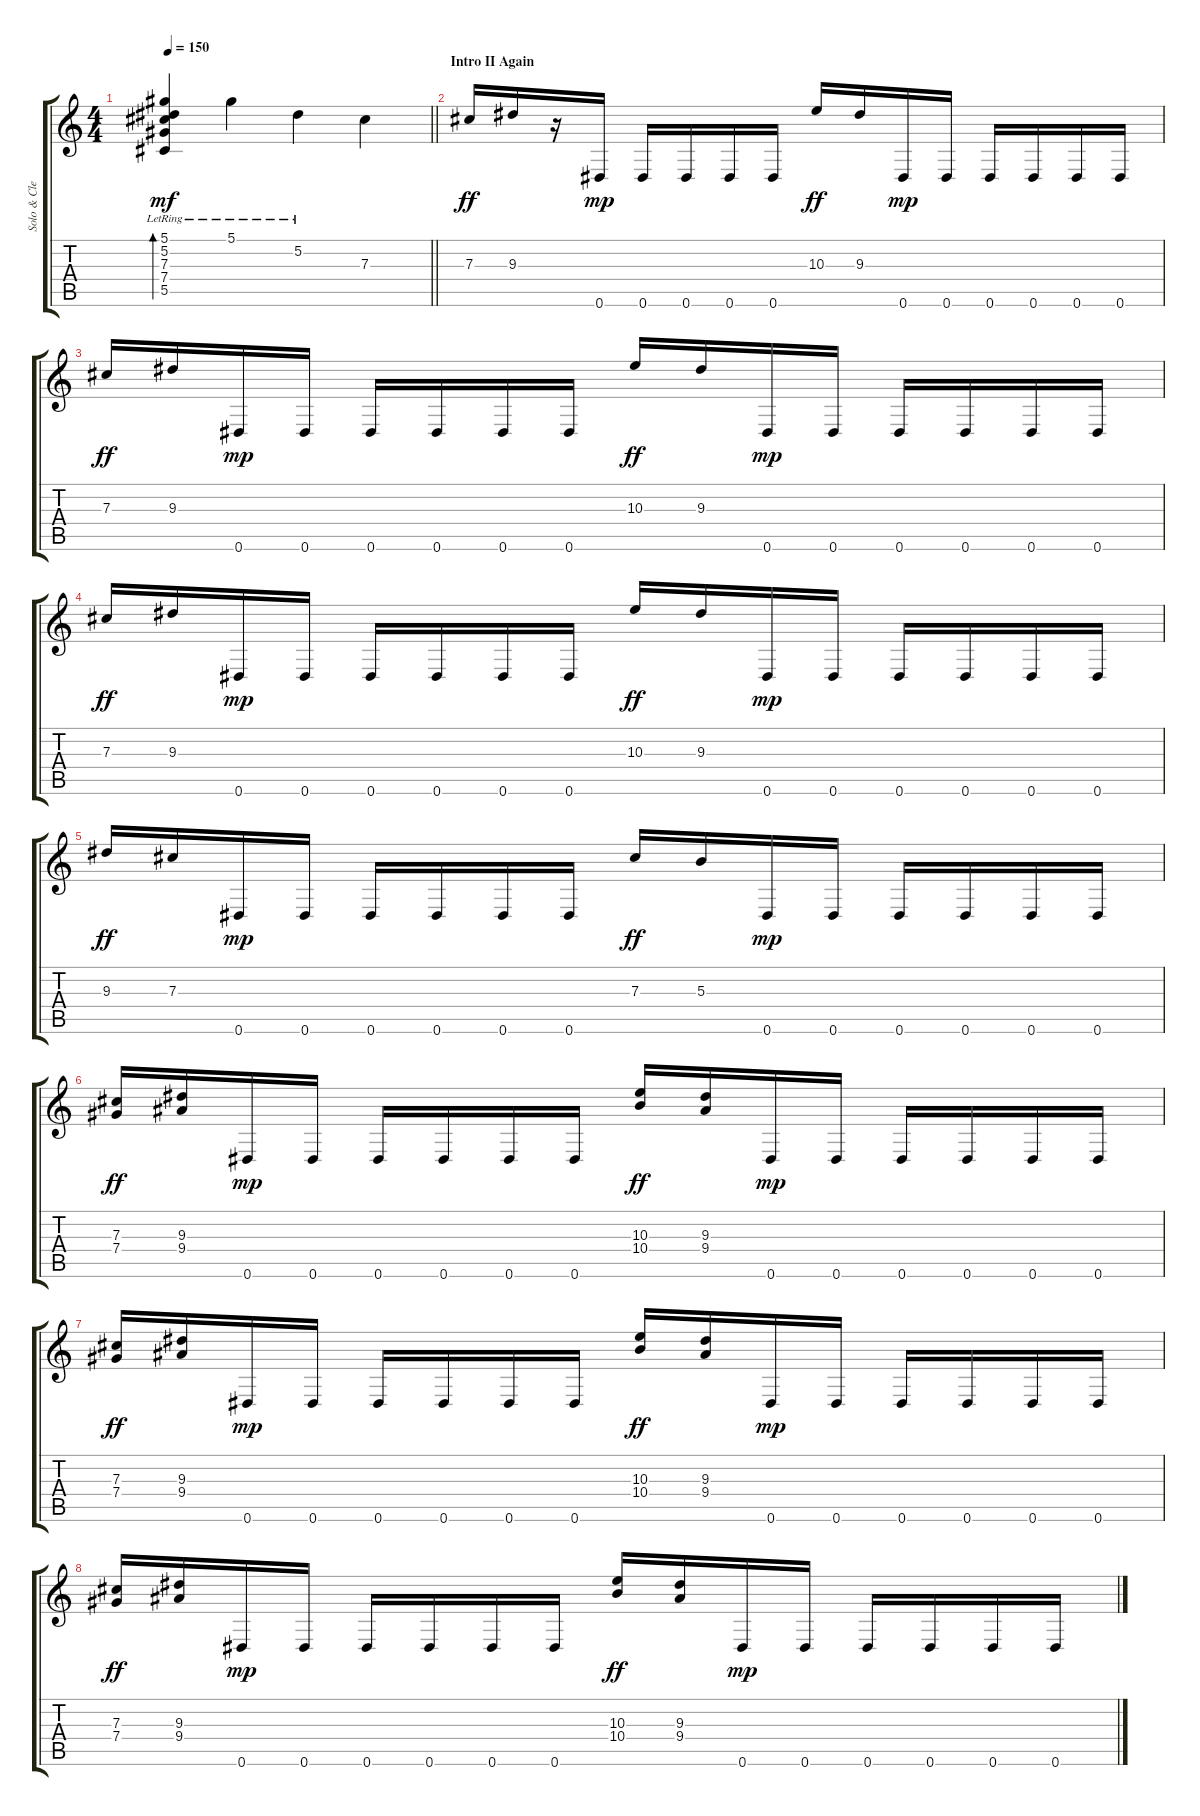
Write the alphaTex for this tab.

\track ("Solo & Clean" "Solo & Cle") {instrument distortionguitar}
\staff {score tabs}
\tuning (Eb4 Bb3 Gb3 Db3 Ab2 Eb2) {hide}
\ts (4 4)
\tempo 150
\clef g2
\barLineRight lightlight
\ks c
(5.1{t} 5.2{t} 7.3{lr} 7.4{t} 5.5{t}).4{bd 480 dy mf} 5.1{lr}.4 5.2{lr}.4 7.3.4 |
\section ("" "Intro II Again")
7.3.16{dy ff instrument distortionguitar} 9.3.16 r.16 0.6.16{dy mp} 0.6.16 0.6.16 0.6.16 0.6.16 10.3.16{dy ff} 9.3.16 0.6.16{dy mp} 0.6.16 0.6.16 0.6.16 0.6.16 0.6.16 |
7.3.16{dy ff} 9.3.16 0.6.16{dy mp} 0.6.16 0.6.16 0.6.16 0.6.16 0.6.16 10.3.16{dy ff} 9.3.16 0.6.16{dy mp} 0.6.16 0.6.16 0.6.16 0.6.16 0.6.16 |
7.3.16{dy ff} 9.3.16 0.6.16{dy mp} 0.6.16 0.6.16 0.6.16 0.6.16 0.6.16 10.3.16{dy ff} 9.3.16 0.6.16{dy mp} 0.6.16 0.6.16 0.6.16 0.6.16 0.6.16 |
9.3.16{dy ff} 7.3.16 0.6.16{dy mp} 0.6.16 0.6.16 0.6.16 0.6.16 0.6.16 7.3.16{dy ff} 5.3.16 0.6.16{dy mp} 0.6.16 0.6.16 0.6.16 0.6.16 0.6.16 |
(7.3 7.4).16{dy ff instrument distortionguitar} (9.3 9.4).16 0.6.16{dy mp} 0.6.16 0.6.16 0.6.16 0.6.16 0.6.16 (10.3 10.4).16{dy ff} (9.3 9.4).16 0.6.16{dy mp} 0.6.16 0.6.16 0.6.16 0.6.16 0.6.16 |
(7.3 7.4).16{dy ff} (9.3 9.4).16 0.6.16{dy mp} 0.6.16 0.6.16 0.6.16 0.6.16 0.6.16 (10.3 10.4).16{dy ff} (9.3 9.4).16 0.6.16{dy mp} 0.6.16 0.6.16 0.6.16 0.6.16 0.6.16 |
(7.3 7.4).16{dy ff} (9.3 9.4).16 0.6.16{dy mp} 0.6.16 0.6.16 0.6.16 0.6.16 0.6.16 (10.3 10.4).16{dy ff} (9.3 9.4).16 0.6.16{dy mp} 0.6.16 0.6.16 0.6.16 0.6.16 0.6.16
